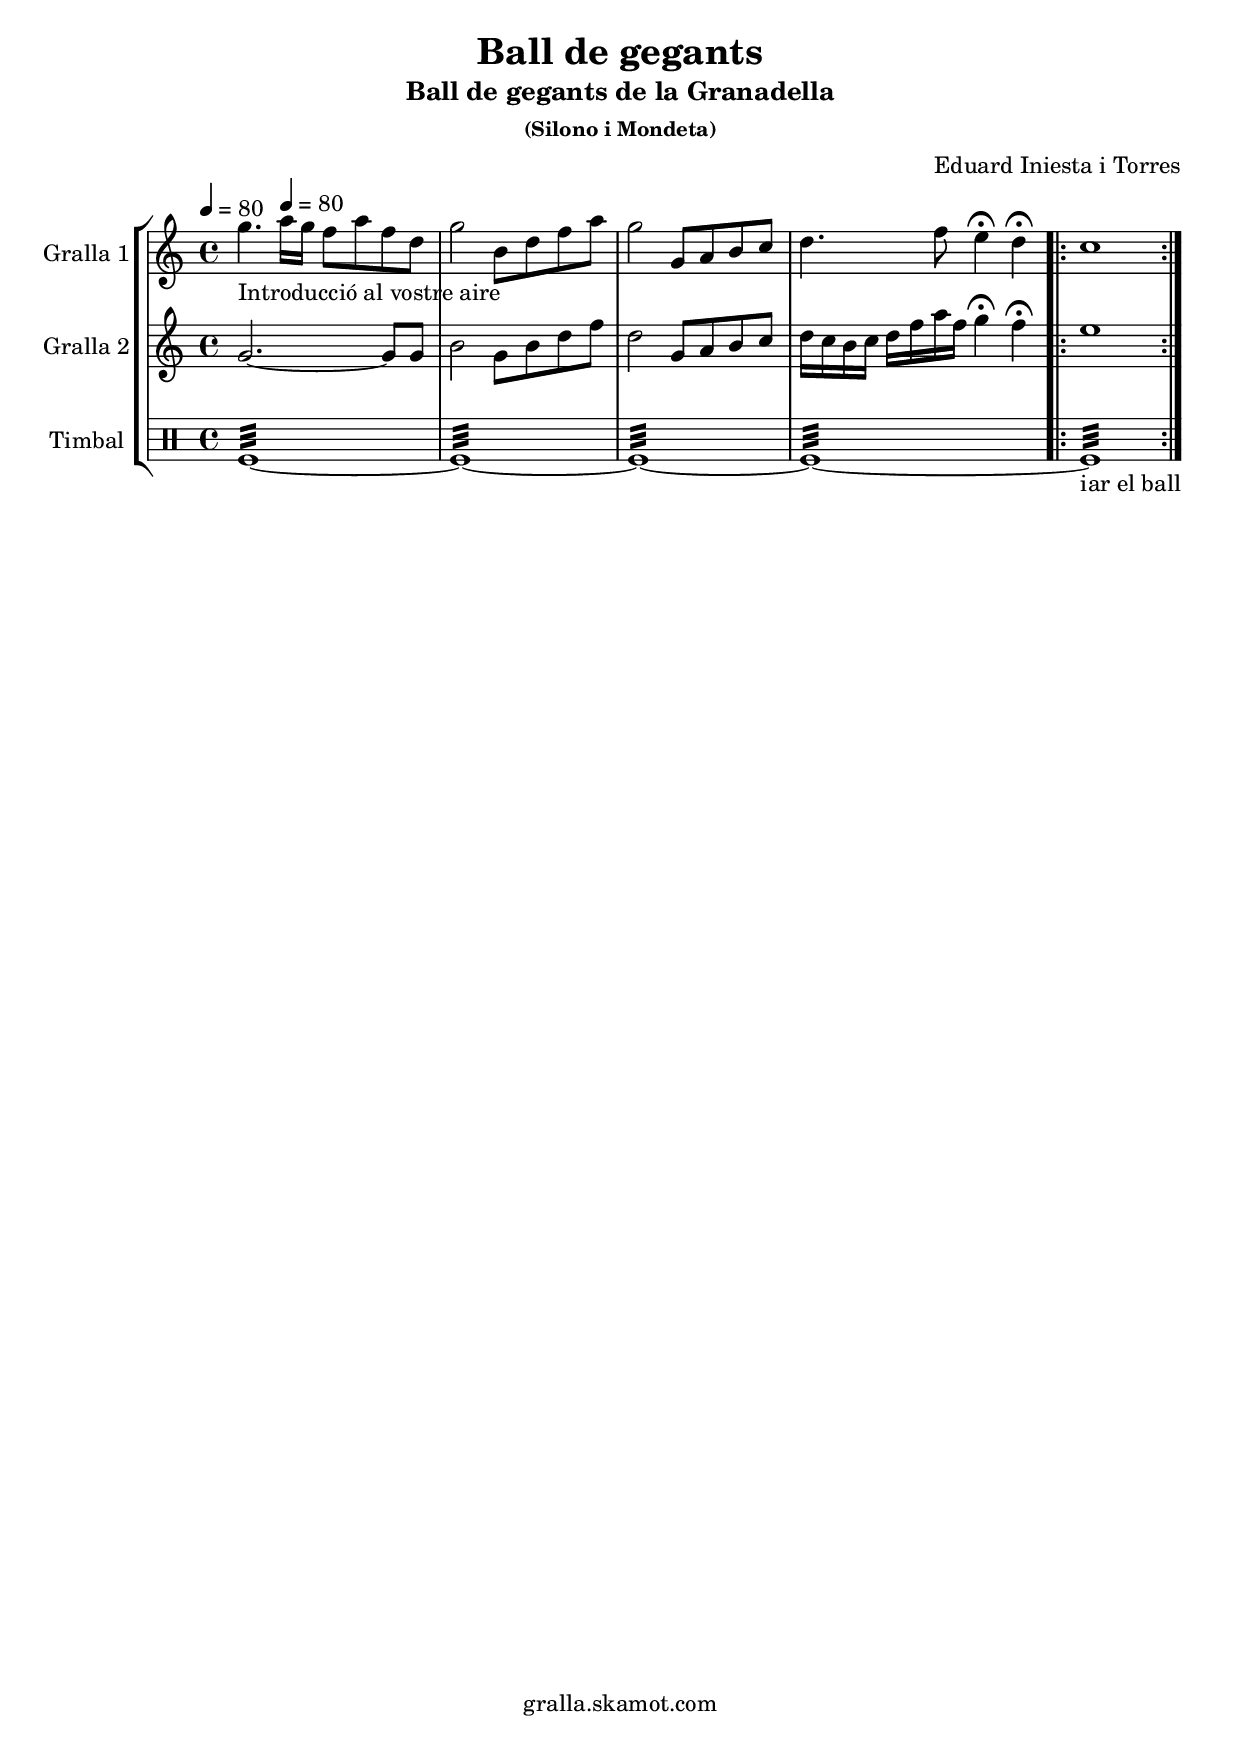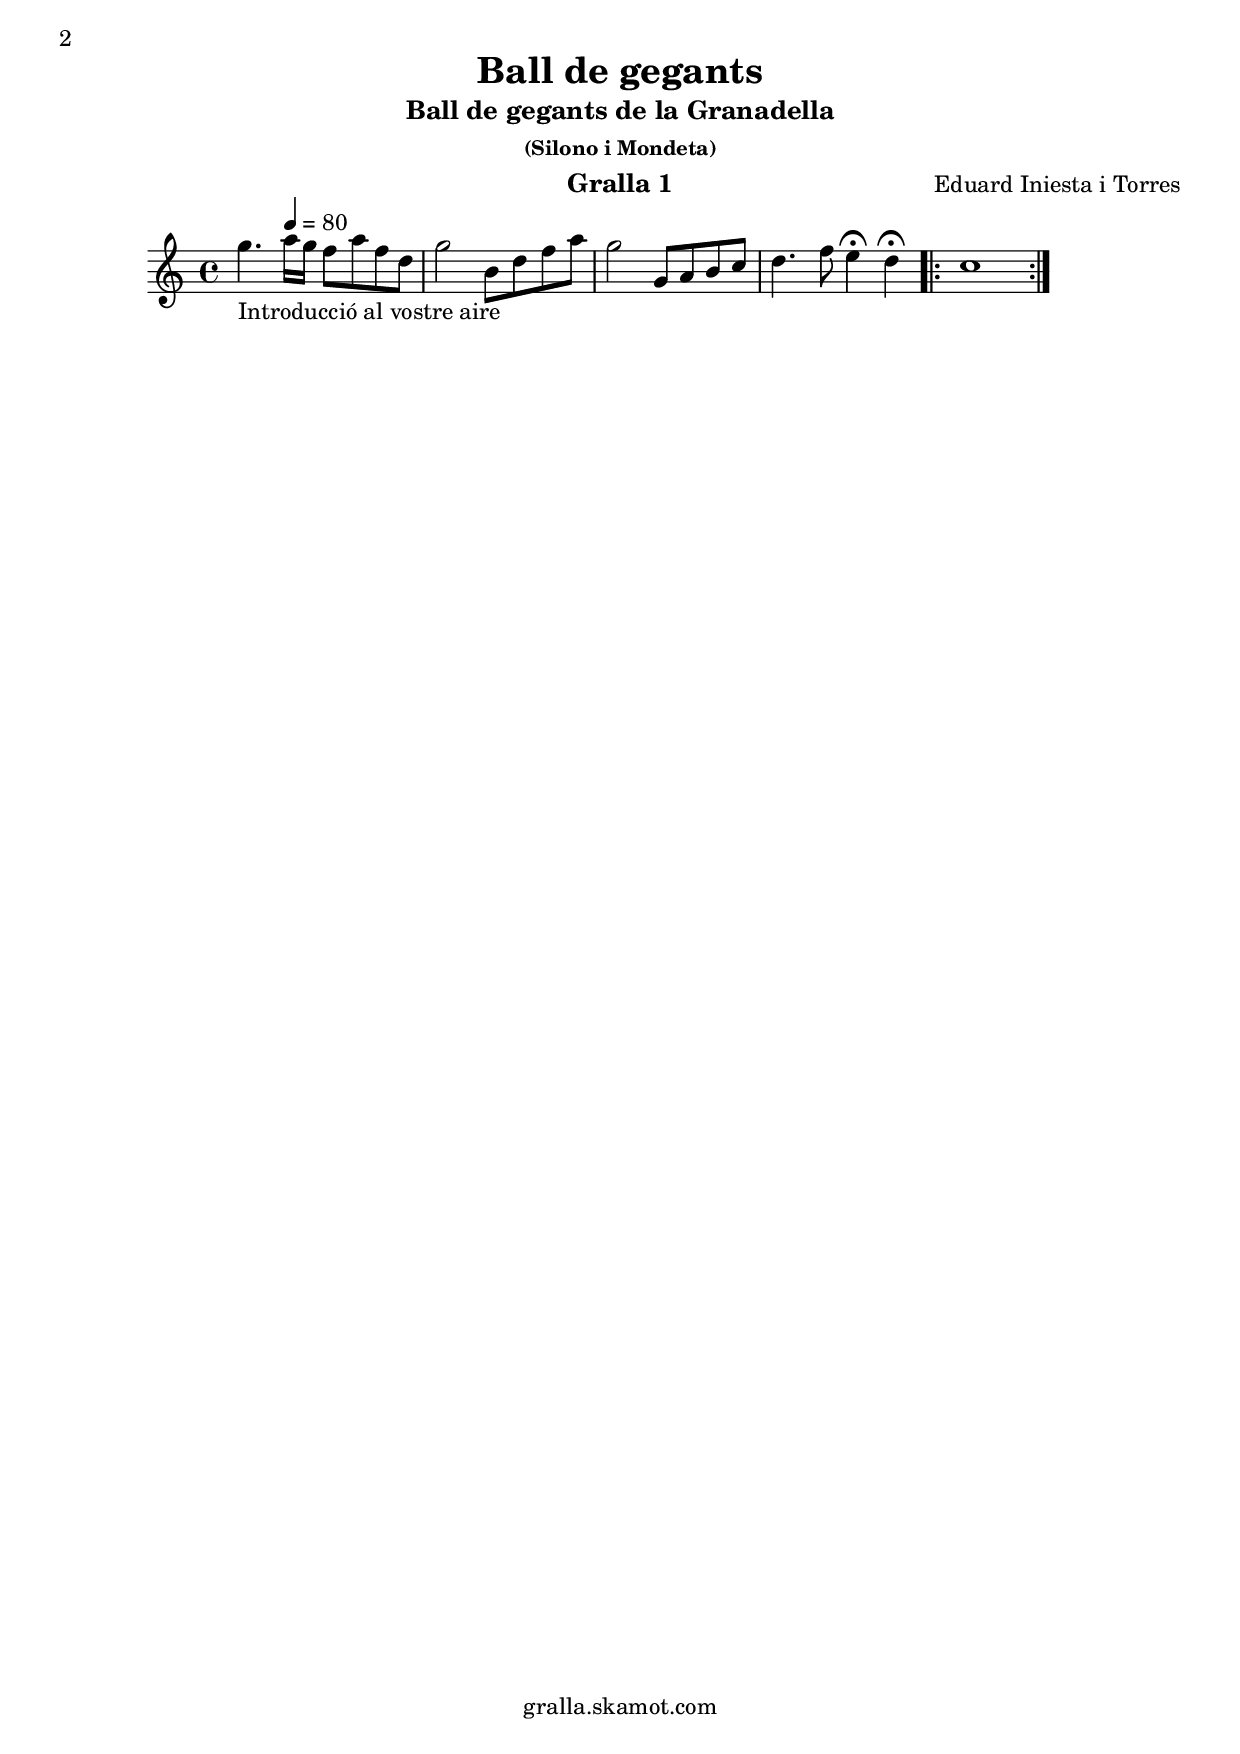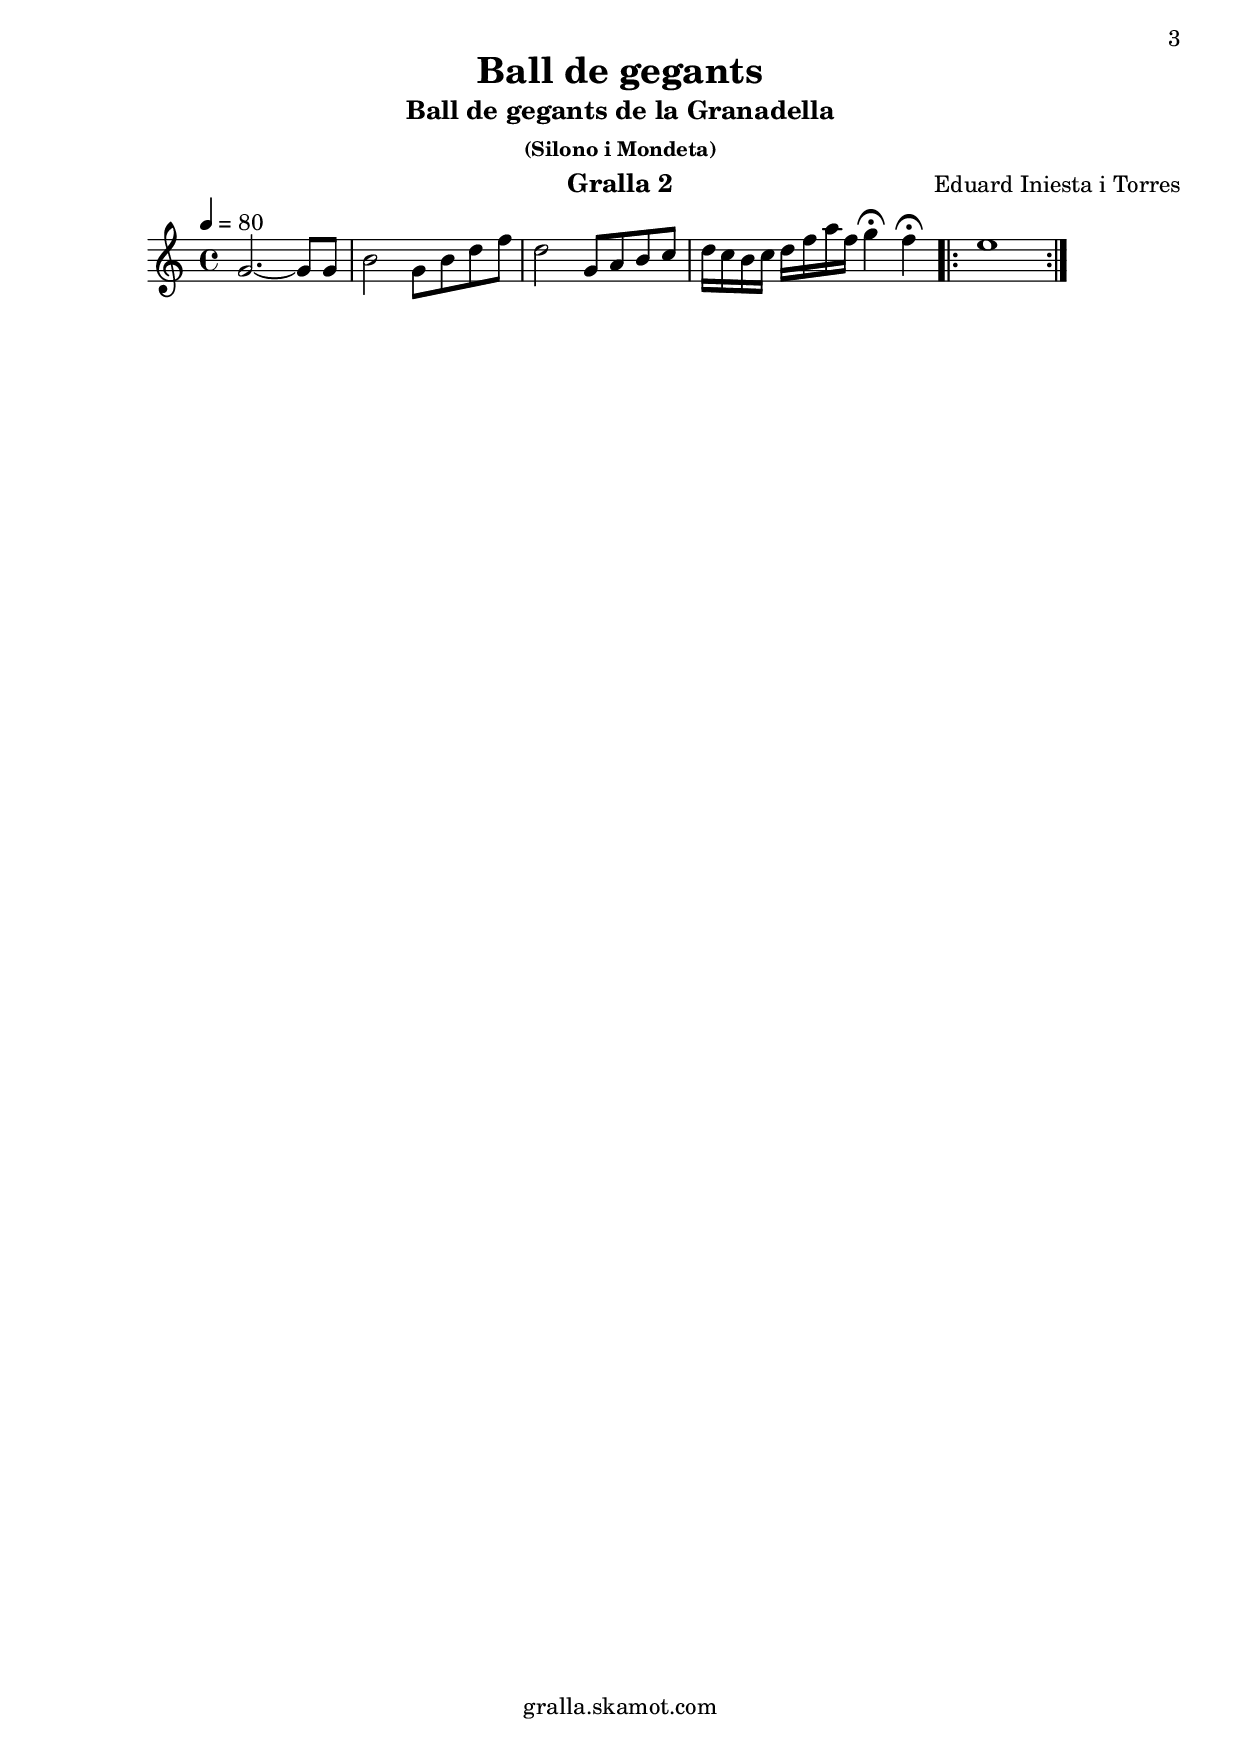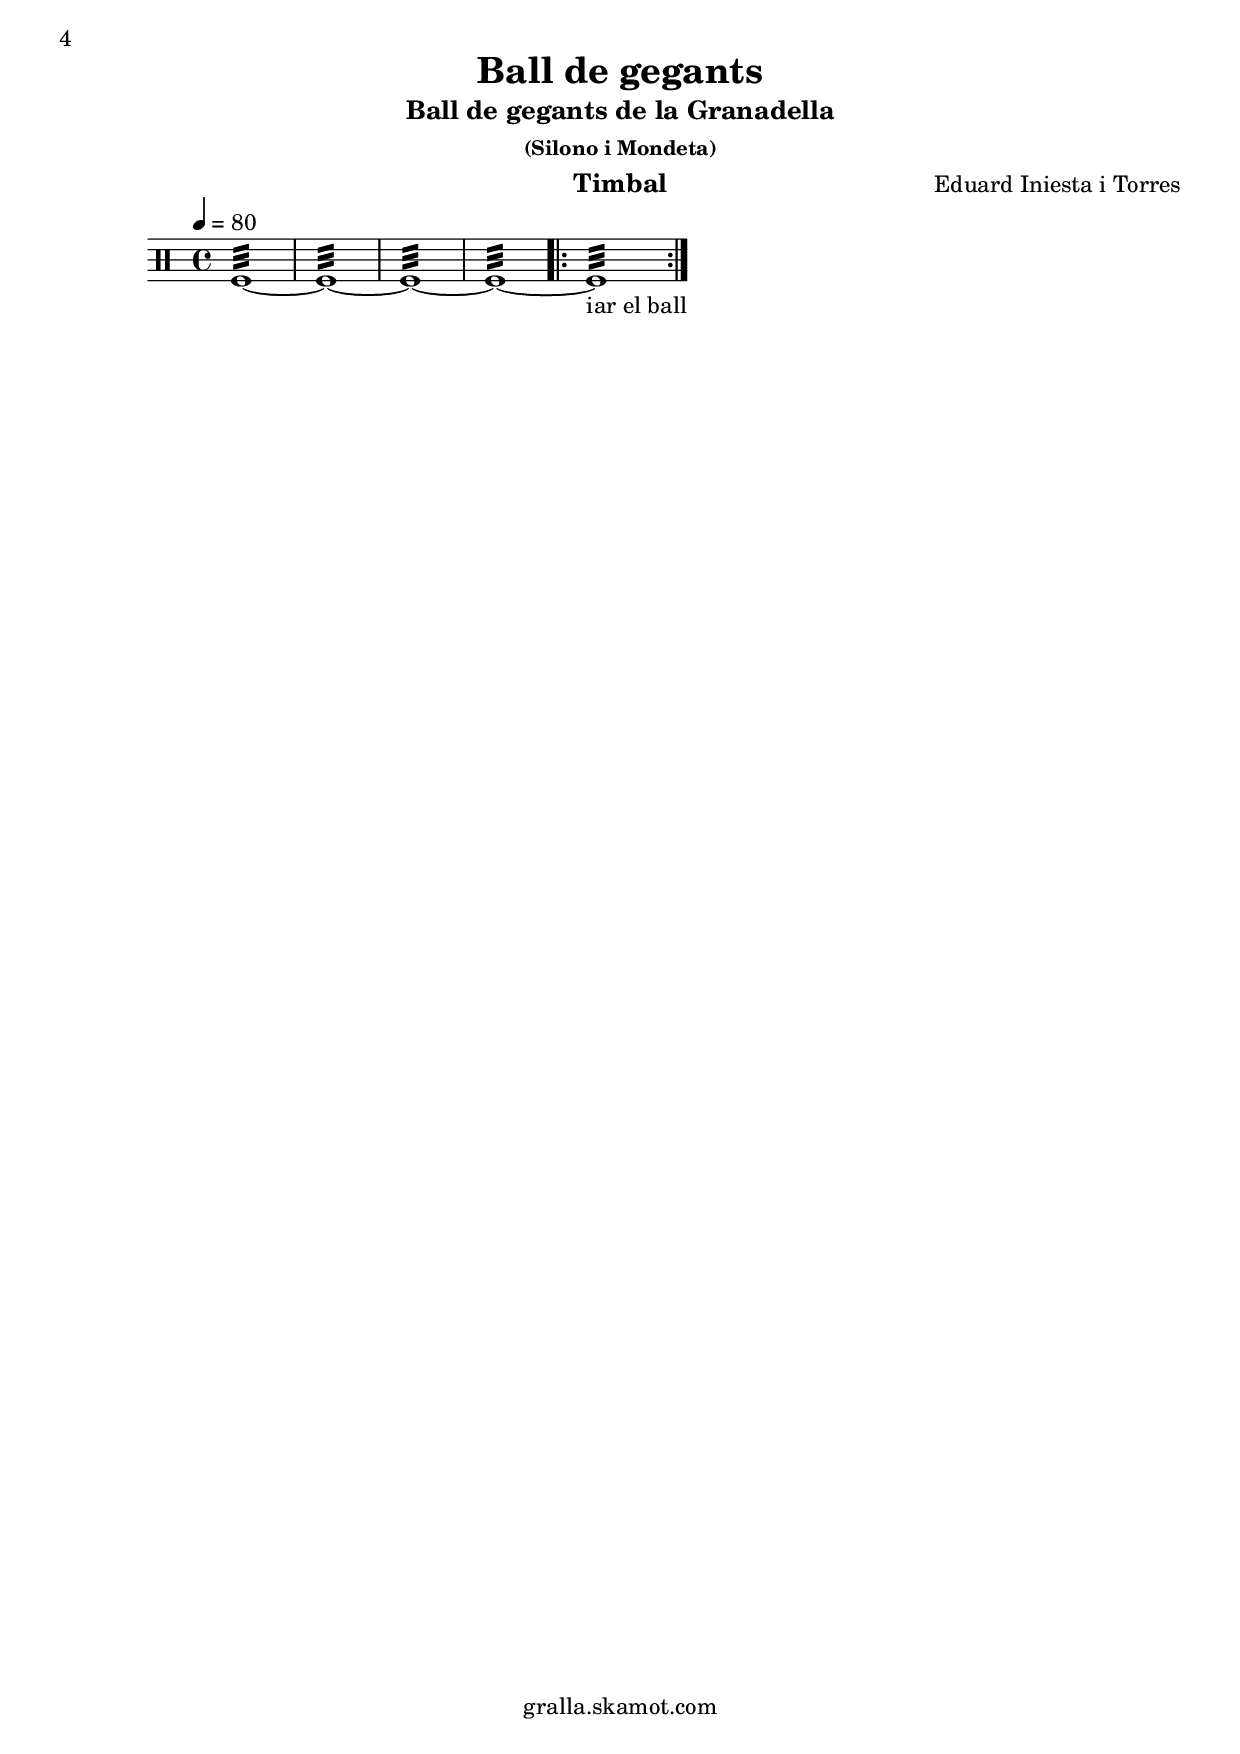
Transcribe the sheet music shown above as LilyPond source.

\version "2.16.2"

\header {
  dedication=""
  title="Ball de gegants"
  subtitle="Ball de gegants de la Granadella"
  subsubtitle="(Silono i Mondeta)"
  poet=""
  meter=""
  piece=""
  composer="Eduard Iniesta i Torres"
  arranger=""
  opus=""
  instrument=""
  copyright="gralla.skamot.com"
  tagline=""
}

liniaroAa =
\relative g''
{
  \clef treble
  \key c \major
  \time 4/4
  g4. _"Introducció al vostre aire" \tempo 4 = 80 a16 g f8 a f d  |
  g2 b,8 d f a  |
  g2 g,8 a b c  |
  d4. f8 e4\fermata d\fermata  |
  %05
  \repeat volta 2 { c1  | }
}

liniaroAb =
\relative g'
{
  \tempo 4 = 80
  \clef treble
  \key c \major
  \time 4/4
  g2. ~ g8 g  |
  b2 g8 b d f  |
  d2 g,8 a b c  |
  d16 c b c d f a f g4\fermata f\fermata  |
  %05
  \repeat volta 2 { e1  | }
}

liniaroAc =
\drummode
{
  \tempo 4 = 80
  \time 4/4
  tomfl1:32 ~  |
  tomfl1:32 ~  |
  tomfl1:32 ~  |
  tomfl1:32 ~  |
  %05
  \repeat volta 2 { tomfl1:32 _"iar el ball"  | }
}

\bookpart {
  \score {
    \new StaffGroup {
      \override Score.RehearsalMark #'self-alignment-X = #LEFT
      <<
        \new Staff \with {instrumentName = #"Gralla 1" shortInstrumentName = #"G"} \liniaroAa
        \new Staff \with {instrumentName = #"Gralla 2" shortInstrumentName = #"G"} \liniaroAb
        \new DrumStaff \with {instrumentName = #"Timbal" shortInstrumentName = #"T"} \liniaroAc
      >>
    }
    \layout {}
  }
  \score { \unfoldRepeats
    \new StaffGroup {
      \override Score.RehearsalMark #'self-alignment-X = #LEFT
      <<
        \new Staff \with {instrumentName = #"Gralla 1" shortInstrumentName = #"G"} \liniaroAa
        \new Staff \with {instrumentName = #"Gralla 2" shortInstrumentName = #"G"} \liniaroAb
        \new DrumStaff \with {instrumentName = #"Timbal" shortInstrumentName = #"T"} \liniaroAc
      >>
    }
    \midi {
      \set Staff.midiInstrument = "oboe"
      \set DrumStaff.midiInstrument = "drums"
    }
  }
}

\bookpart {
  \header {instrument="Gralla 1"}
  \score {
    \new StaffGroup {
      \override Score.RehearsalMark #'self-alignment-X = #LEFT
      <<
        \new Staff \liniaroAa
      >>
    }
    \layout {}
  }
  \score { \unfoldRepeats
    \new StaffGroup {
      \override Score.RehearsalMark #'self-alignment-X = #LEFT
      <<
        \new Staff \liniaroAa
      >>
    }
    \midi {
      \set Staff.midiInstrument = "oboe"
      \set DrumStaff.midiInstrument = "drums"
    }
  }
}

\bookpart {
  \header {instrument="Gralla 2"}
  \score {
    \new StaffGroup {
      \override Score.RehearsalMark #'self-alignment-X = #LEFT
      <<
        \new Staff \liniaroAb
      >>
    }
    \layout {}
  }
  \score { \unfoldRepeats
    \new StaffGroup {
      \override Score.RehearsalMark #'self-alignment-X = #LEFT
      <<
        \new Staff \liniaroAb
      >>
    }
    \midi {
      \set Staff.midiInstrument = "oboe"
      \set DrumStaff.midiInstrument = "drums"
    }
  }
}

\bookpart {
  \header {instrument="Timbal"}
  \score {
    \new StaffGroup {
      \override Score.RehearsalMark #'self-alignment-X = #LEFT
      <<
        \new DrumStaff \liniaroAc
      >>
    }
    \layout {}
  }
  \score { \unfoldRepeats
    \new StaffGroup {
      \override Score.RehearsalMark #'self-alignment-X = #LEFT
      <<
        \new DrumStaff \liniaroAc
      >>
    }
    \midi {
      \set Staff.midiInstrument = "oboe"
      \set DrumStaff.midiInstrument = "drums"
    }
  }
}

